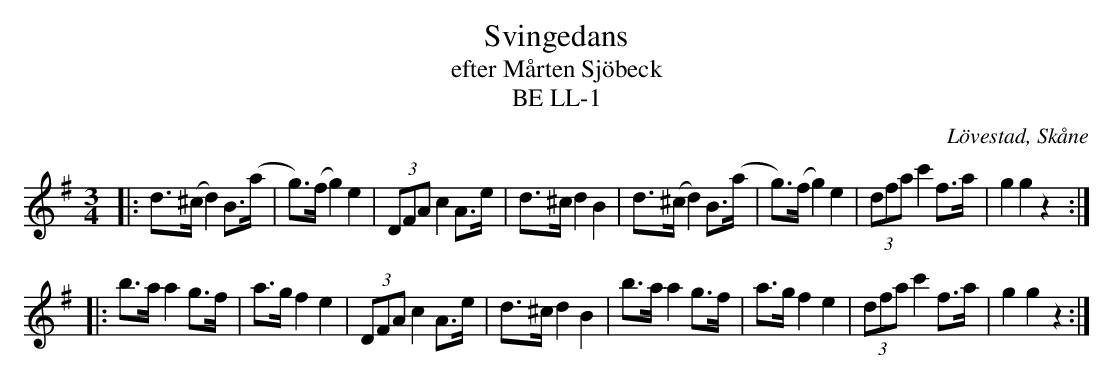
X:1
T:Svingedans
T:efter Mårten Sjöbeck
T:BE LL-1
O:Lövestad, Skåne
M:3/4
L:1/8
Q:108
K:G
|: d>(^c d2) B>(a | g)>(f g2) e2 | (3DFA c2 A>e | d>^c d2 B2 | d>(^c d2) B>(a | g)>(f g2) e2 | (3dfa c'2 f>a | g2 g2 z2 :|
|: b>a a2 g>f | a>g f2 e2 | (3DFA c2 A>e | d>^c d2 B2 | b>a a2 g>f | a>g f2 e2 | (3dfa c'2 f>a | g2 g2 z2 :|
